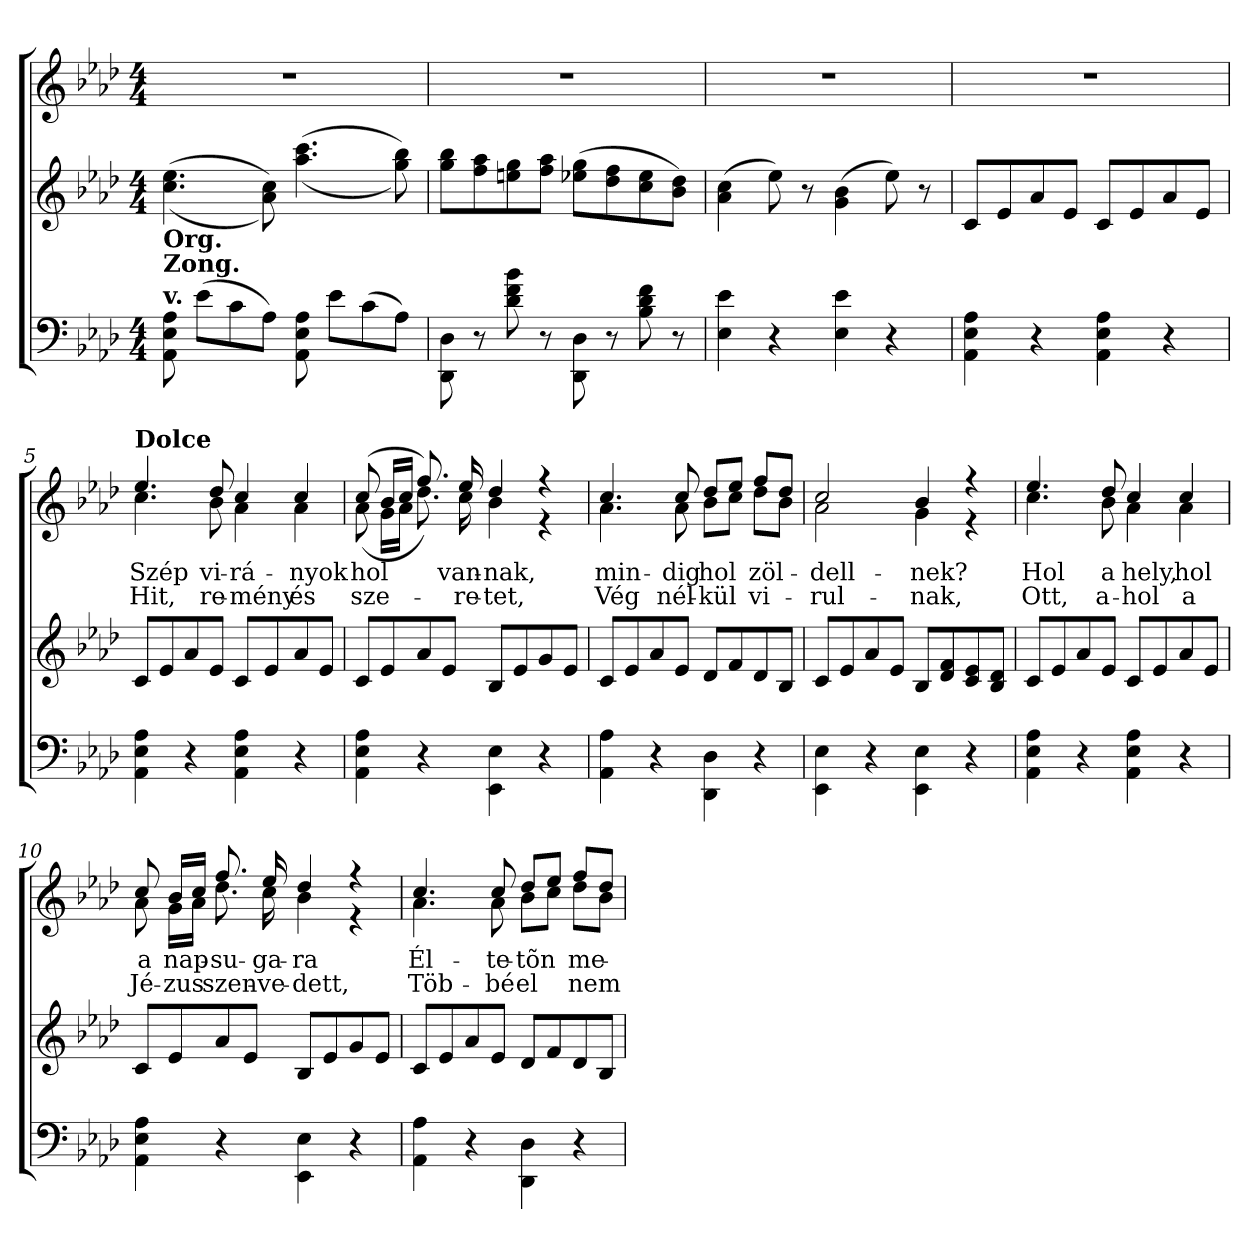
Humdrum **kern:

**kern	**kern	**kern	**text	**text
*part3	*part2	*part1	*part1	*part1
*staff3	*staff2	*staff1	*staff1	*staff1
*clefF4	*clefG2	*clefG2	*	*
*k[b-e-a-d-]	*k[b-e-a-d-]	*k[b-e-a-d-]	*	*
*A-:	*A-:	*A-:	*	*
*M4/4	*M4/4	*M4/4	*	*
=1	=1	=1	=1	=1
!	!LO:TX:b:B:t=Org.	!	!	!
!LO:TX:a:B:t=v.	!	!	!	!
!LO:TX:a:B:t=Zong.	!	!	!	!
8AA-\ 8E-\ 8A-\	(>(<4.cc\ 4.ee-\	1r	.	.
(>8e-\L	.	.	.	.
8c\	.	.	.	.
8A-\J)	8a-\ 8cc\))	.	.	.
8AA-\ 8E-\ 8A-\	(>(<4.aa-\ 4.ccc\	.	.	.
8e-\L	.	.	.	.
(>8c\	.	.	.	.
8A-\J)	8gg\ 8bb-\))	.	.	.
=2	=2	=2	=2	=2
8DD-\ 8D-\	8gg\ 8bb-\L	1r	.	.
8r	8ff\ 8aa-\	.	.	.
8d-\ 8f\ 8b-\	8een\ 8gg\	.	.	.
8r	8ff\ 8aa-\J	.	.	.
8DD-\ 8D-\	(>8ee-X\ 8gg\L	.	.	.
8r	8dd-\ 8ff\	.	.	.
8B-\ 8d-\ 8f\	8cc\ 8ee-\	.	.	.
8r	8b-\ 8dd-\J)	.	.	.
=3	=3	=3	=3	=3
4E-\ 4e-\	(>4a-\ 4cc\	1r	.	.
4r	8ee-\)	.	.	.
.	8r	.	.	.
4E-\ 4e-\	(>4g\ 4b-\	.	.	.
4r	8ee-\)	.	.	.
.	8r	.	.	.
=4	=4	=4	=4	=4
4AA-\ 4E-\ 4A-\	8c/L	1r	.	.
.	8e-/	.	.	.
4r	8a-/	.	.	.
.	8e-/J	.	.	.
4AA-\ 4E-\ 4A-\	8c/L	.	.	.
.	8e-/	.	.	.
4r	8a-/	.	.	.
.	8e-/J	.	.	.
!!LO:LB:g=z
=5	=5	=5	=5	=5
*	*	*^	*	*
!	!	!LO:TX:a:B:t=Dolce	!	!	!
!	!	!	!	!LO:LY:b	!LO:LY:b
4AA-\ 4E-\ 4A-\	8c/L	4.ee-/	4.cc\	Szép	Hit,
.	8e-/	.	.	.	.
4r	8a-/	.	.	.	.
!	!	!	!	!LO:LY:b	!LO:LY:b
.	8e-/J	8dd-/	8b-\	vi-	re-
!	!	!	!	!LO:LY:b	!LO:LY:b
4AA-\ 4E-\ 4A-\	8c/L	4cc/	4a-\	-rá-	-mény
.	8e-/	.	.	.	.
!	!	!	!	!LO:LY:b	!LO:LY:b
4r	8a-/	4cc/	4a-\	-nyok	és
.	8e-/J	.	.	.	.
=6	=6	=6	=6	=6	=6
!	!	!	!	!LO:LY:b	!LO:LY:b
4AA-\ 4E-\ 4A-\	8c/L	(<(>8cc/	8a-\	hol	sze-
.	8e-/	16b-/LL	16g\LL	.	.
.	.	16cc/JJ	16a-\JJ	.	.
4r	8a-/	8.ff/))	8.dd-\	.	.
.	8e-/J	.	.	.	.
!	!	!	!	!LO:LY:b	!LO:LY:b
.	.	16ee-/	16cc\	van-	-re-
!	!	!	!	!LO:LY:b	!LO:LY:b
4EE-\ 4E-\	8B-/L	4dd-/	4b-\	-nak,	-tet,
.	8e-/	.	.	.	.
4r	8g/	4r	4r	.	.
.	8e-/J	.	.	.	.
=7	=7	=7	=7	=7	=7
!	!	!	!	!LO:LY:b	!LO:LY:b
4AA-\ 4A-\	8c/L	4.cc/	4.a-\	min-	Vég
.	8e-/	.	.	.	.
4r	8a-/	.	.	.	.
!	!	!	!	!LO:LY:b	!LO:LY:b
.	8e-/J	8cc/	8a-\	-dig	nél-
!	!	!	!	!LO:LY:b	!LO:LY:b
4DD-\ 4D-\	8d-/L	8dd-/L	8b-\L	hol	-kül
.	8f/	8ee-/J	8cc\J	.	.
!	!	!	!	!LO:LY:b	!LO:LY:b
4r	8d-/	8ff/L	8dd-\L	zöl-	vi-
.	8B-/J	8dd-/J	8b-\J	.	.
!!LO:LB:g=z	!!
=8	=8	=8	=8	=8	=8
!	!	!	!	!LO:LY:b	!LO:LY:b
4EE-\ 4E-\	8c/L	2cc/	2a-\	-dell-	-rul-
.	8e-/	.	.	.	.
4r	8a-/	.	.	.	.
.	8e-/J	.	.	.	.
!	!	!	!	!LO:LY:b	!LO:LY:b
4EE-\ 4E-\	8B-/L	4b-/	4g\	-nek?	-nak,
.	8d-/ 8f/	.	.	.	.
4r	8c/ 8e-/	4r	4r	.	.
.	8B-/ 8d-/J	.	.	.	.
=9	=9	=9	=9	=9	=9
!	!	!	!	!LO:LY:b	!LO:LY:b
4AA-\ 4E-\ 4A-\	8c/L	4.ee-/	4.cc\	Hol	Ott,
.	8e-/	.	.	.	.
4r	8a-/	.	.	.	.
!	!	!	!	!LO:LY:b	!LO:LY:b
.	8e-/J	8dd-/	8b-\	a	a-
!	!	!	!	!LO:LY:b	!LO:LY:b
4AA-\ 4E-\ 4A-\	8c/L	4cc/	4a-\	hely,	-hol
.	8e-/	.	.	.	.
!	!	!	!	!LO:LY:b	!LO:LY:b
4r	8a-/	4cc/	4a-\	hol	a
.	8e-/J	.	.	.	.
=10	=10	=10	=10	=10	=10
!	!	!	!	!LO:LY:b	!LO:LY:b
4AA-\ 4E-\ 4A-\	8c/L	8cc/	8a-\	a	Jé-
!	!	!	!	!LO:LY:b	!LO:LY:b
.	8e-/	16b-/LL	16g\LL	nap-	-zus
.	.	16cc/JJ	16a-\JJ	.	.
!	!	!	!	!LO:LY:b	!LO:LY:b
4r	8a-/	8.ff/	8.dd-\	-su-	szen-
.	8e-/J	.	.	.	.
!	!	!	!	!LO:LY:b	!LO:LY:b
.	.	16ee-/	16cc\	-ga-	-ve-
!	!	!	!	!LO:LY:b	!LO:LY:b
4EE-\ 4E-\	8B-/L	4dd-/	4b-\	-ra	-dett,
.	8e-/	.	.	.	.
4r	8g/	4r	4r	.	.
.	8e-/J	.	.	.	.
!!LO:LB:g=z	!!
=11	=11	=11	=11	=11	=11
!	!	!	!	!LO:LY:b	!LO:LY:b
4AA-\ 4A-\	8c/L	4.cc/	4.a-\	Él-	Töb-
.	8e-/	.	.	.	.
4r	8a-/	.	.	.	.
!	!	!	!	!LO:LY:b	!LO:LY:b
.	8e-/J	8cc/	8a-\	-te-	-bé
!	!	!	!	!LO:LY:b	!LO:LY:b
4DD-\ 4D-\	8d-/L	8dd-/L	8b-\L	-tõn	el
.	8f/	8ee-/J	8cc\J	.	.
!	!	!	!	!LO:LY:b	!LO:LY:b
4r	8d-/	8ff/L	8dd-\L	me-	nem
.	8B-/J	8dd-/J	8b-\J	.	.
*	*	*v	*v	*	*
=	=	=	=	=
*-	*-	*-	*-	*-
